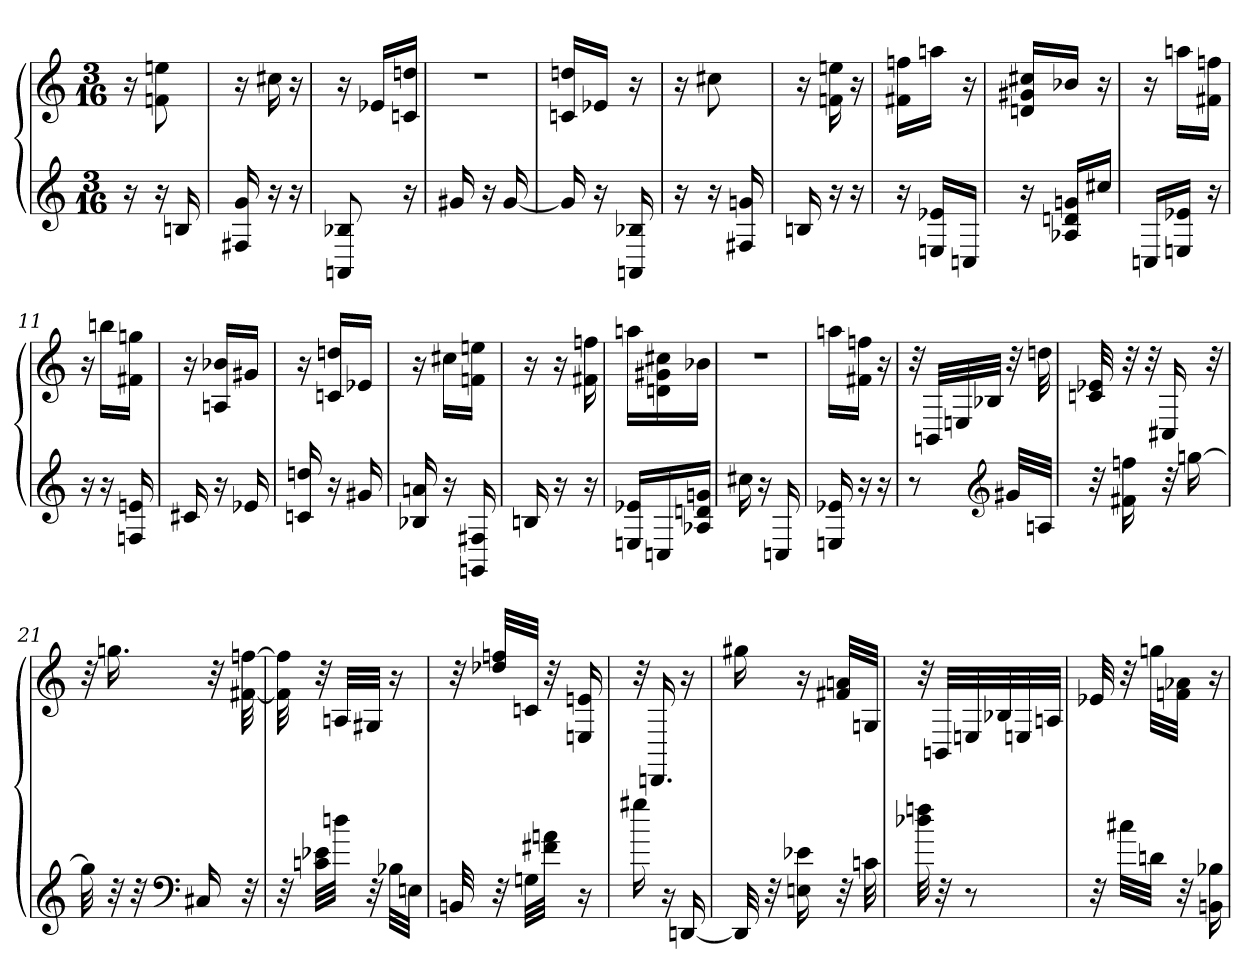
**kern	**kern
*part1	*part1
*staff2	*staff1
*M3/16	*M3/16
*MM40	*MM40
=	=
16r	16r
16r	8fn 8een
16Bn	.
=2	=2
16F#X 16g	16r
16r	16cc#X
16r	16r
=3	=3
8AAn 8B-X	16r
.	16e-XLL
16r	16cn 16ddnJJ
=4	=4
16g#X	8.r
16r	.
[16g#	.
=5	=5
16g#]	16cn 16ddnLL
16r	16e-XJJ
16AAn 16B-X	16r
=6	=6
16r	16r
16r	8cc#X
16F#X 16gn	.
=7	=7
16Bn	16r
16r	16fn 16een
16r	16r
=8	=8
16r	16f#X 16ffnLL
16En 16e-XLL	16aanJJ
16CnJJ	16r
=9	=9
16r	16dn 16g#X 16cc#XLL
16A-X 16dn 16gnLL	16b-XJJ
16cc#XJJ	16r
=10	=10
16CnLL	16r
16En 16e-XJJ	16aanLL
16r	16f#X 16ffnJJ
=11	=11
16r	16r
16r	16bbnLL
16Fn 16en	16f#X 16ggnJJ
=12	=12
16c#X	16r
16r	16An 16b-XLL
16e-X	16g#XJJ
=13	=13
16cn 16ddn	16r
16r	16cn 16ddnLL
16g#X	16e-XJJ
=14	=14
16B-X 16an	16r
16r	16cc#XLL
16GGn 16F#X	16fn 16eenJJ
=15	=15
16Bn	16r
16r	16r
16r	16f#X 16ffn
=16	=16
16En 16e-XLL	16aanLL
16Cn	16dn 16g#X 16cc#X
16A-X 16dn 16gnJJ	16b-XJJ
=17	=17
16cc#X	8.r
16r	.
16Cn	.
=18	=18
16En 16e-X	16aanLL
16r	16f#X 16ffnJJ
16r	16r
=19	=19
8r	32r
.	32BBnLLL
.	32En
.	32B-XJJJ
*clefG2	*
32g#X/LLL	32r
32An/JJJ	32ddn
=20	=20
32r	32cn 32e-X
16f#X 16ffn	32r
.	32r
32r	16C#X
[16ggn	.
.	32r
=21	=21
32gg]	32r
32r	16.ggn
32r	.
*clefF4	*
16C#X	.
.	32r
32r	[32f#X [32ffn
=22	=22
32r	32f#] 32ffn]
32cn\ 32e-X\LLL	32r
32ddn\JJJ	32AnLLL
32r	32G#XJJJ
32B-X\LLL	16r
32En\JJJ	.
=23	=23
32BBn	32r
32r	32dd-X 32ffnLLL
32Gn\LLL	32cnJJJ
32f#X\ 32an\JJJ	32r
16r	16En 16en
=24	=24
16gg#X	32r
.	16.DDn
16r	.
[16DDn	16r
=25	=25
32DDn]	16gg#X
32r	.
16En 16e-X	16r
32r	32f#X 32anLLL
32cn	32GnJJJ
=26	=26
32dd-X 32ffn	32r
32r	32BBnLLL
8r	32En
.	32B-X
.	32En
.	32AnJJJ
=27	=27
32r	32e-X
32cc#X\LLL	32r
32dn\JJJ	32ggnLLL
32r	32fn 32a-XJJJ
16BBn 16B-X	16r
=	=
*-	*-
